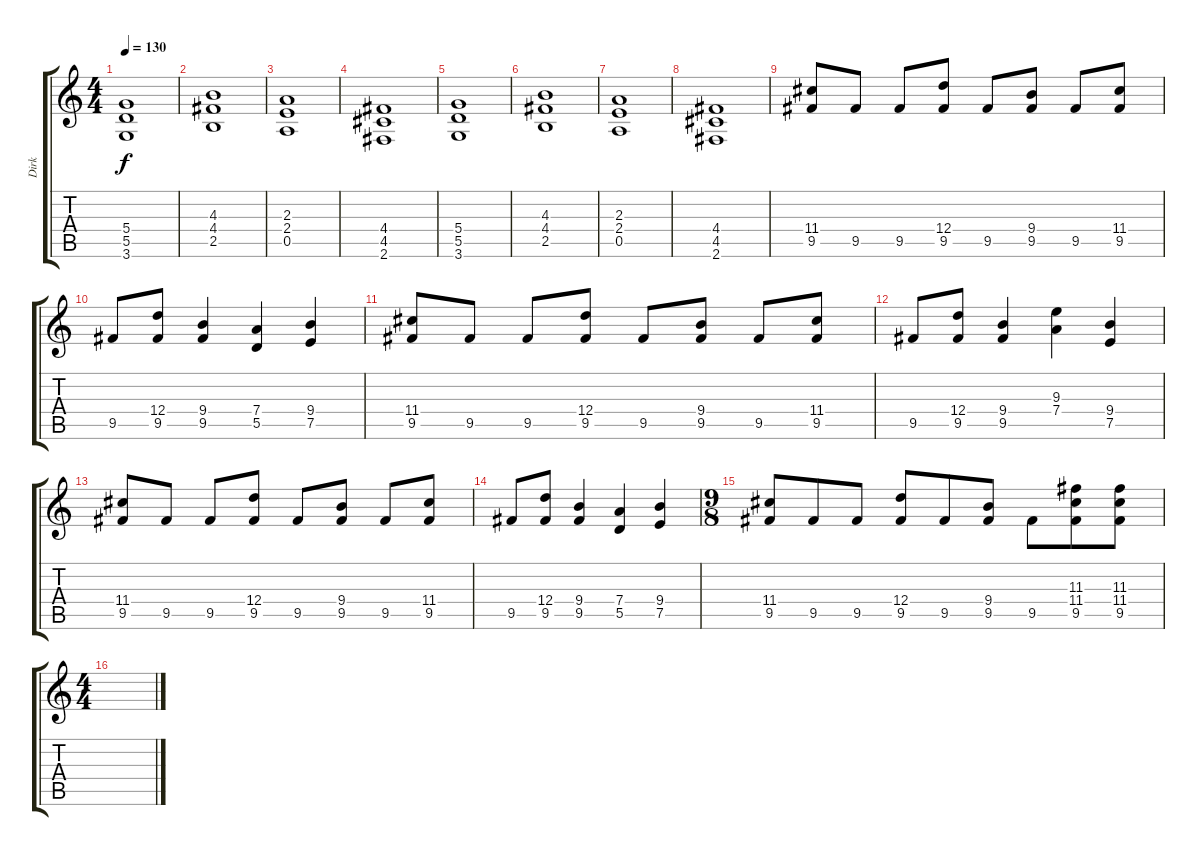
\track ("Dirk" "Dirk") {instrument distortionguitar}
\staff {score tabs}
\tuning (E4 B3 G3 D3 A2 E2) {hide}
\ts (4 4)
\tempo 130
\clef g2
\ks c
(5.4 5.5 3.6).1{dy f} |
(4.3 4.4 2.5).1 |
(2.3 2.4 0.5).1 |
(4.4 4.5 2.6).1 |
(5.4 5.5 3.6).1 |
(4.3 4.4 2.5).1 |
(2.3 2.4 0.5).1 |
(4.4 4.5 2.6).1 |
(11.4 9.5).8 9.5.8 9.5.8 (12.4 9.5).8 9.5.8 (9.4 9.5).8 9.5.8 (11.4 9.5).8 |
9.5.8 (12.4 9.5).8 (9.4 9.5).4 (7.4 5.5).4 (9.4 7.5).4 |
(11.4 9.5).8 9.5.8 9.5.8 (12.4 9.5).8 9.5.8 (9.4 9.5).8 9.5.8 (11.4 9.5).8 |
9.5.8 (12.4 9.5).8 (9.4 9.5).4 (9.3 7.4).4 (9.4 7.5).4 |
(11.4 9.5).8 9.5.8 9.5.8 (12.4 9.5).8 9.5.8 (9.4 9.5).8 9.5.8 (11.4 9.5).8 |
9.5.8 (12.4 9.5).8 (9.4 9.5).4 (7.4 5.5).4 (9.4 7.5).4 |
\ts (9 8)
(11.4 9.5).8 9.5.8 9.5.8 (12.4 9.5).8 9.5.8 (9.4 9.5).8 9.5.8 (11.3 11.4 9.5).8 (11.3 11.4 9.5).8 |
\ts (4 4)
